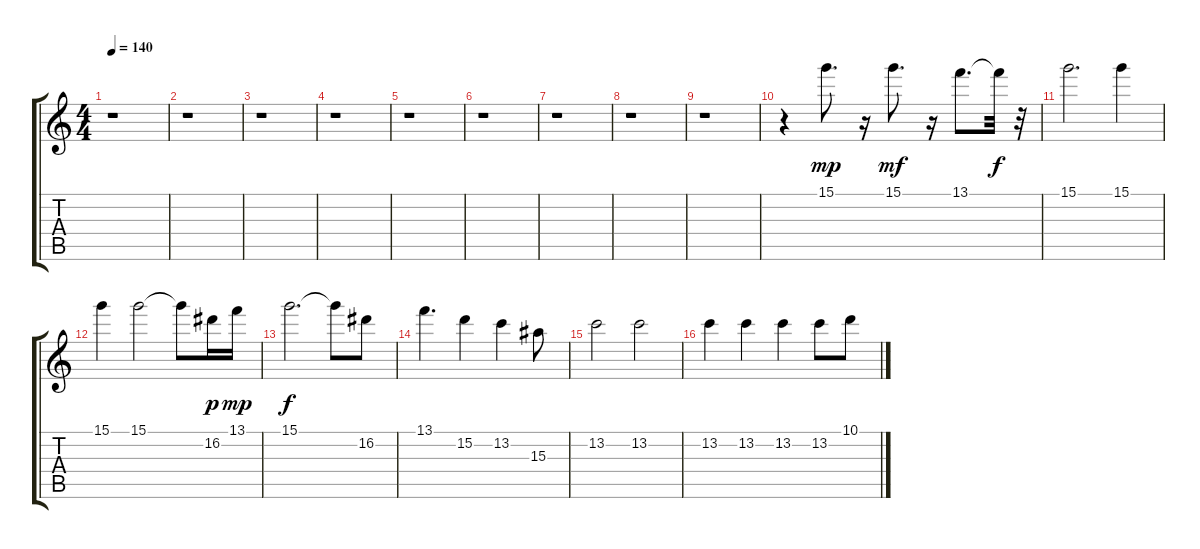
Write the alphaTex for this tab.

\track "" {instrument overdrivenguitar}
\staff {score tabs}
\tuning (E4 B3 G3 D3 A2 E2) {hide}
\ts (4 4)
\tempo 140
\clef g2
\ks c
r.1{dy f} |
r.1 |
r.1 |
r.1 |
r.1 |
r.1 |
r.1 |
r.1 |
r.1 |
r.4 15.1.8{d dy mp} r.16 15.1.8{d dy mf} r.16 13.1.8{d} 13.1{t}.32{dy f} r.32 |
15.1.2{d volume 12} 15.1.4 |
15.1.4 15.1.2 15.1{t}.8 16.2.16{dy p} 13.1.16{dy mp} |
15.1.2{d dy f} 15.1{t}.8 16.2.8{volume 11} |
13.1.4{d} 15.2.4 13.2.4 15.3.8 |
13.2.2 13.2.2 |
13.2.4 13.2.4 13.2.4 13.2.8 10.1.8
